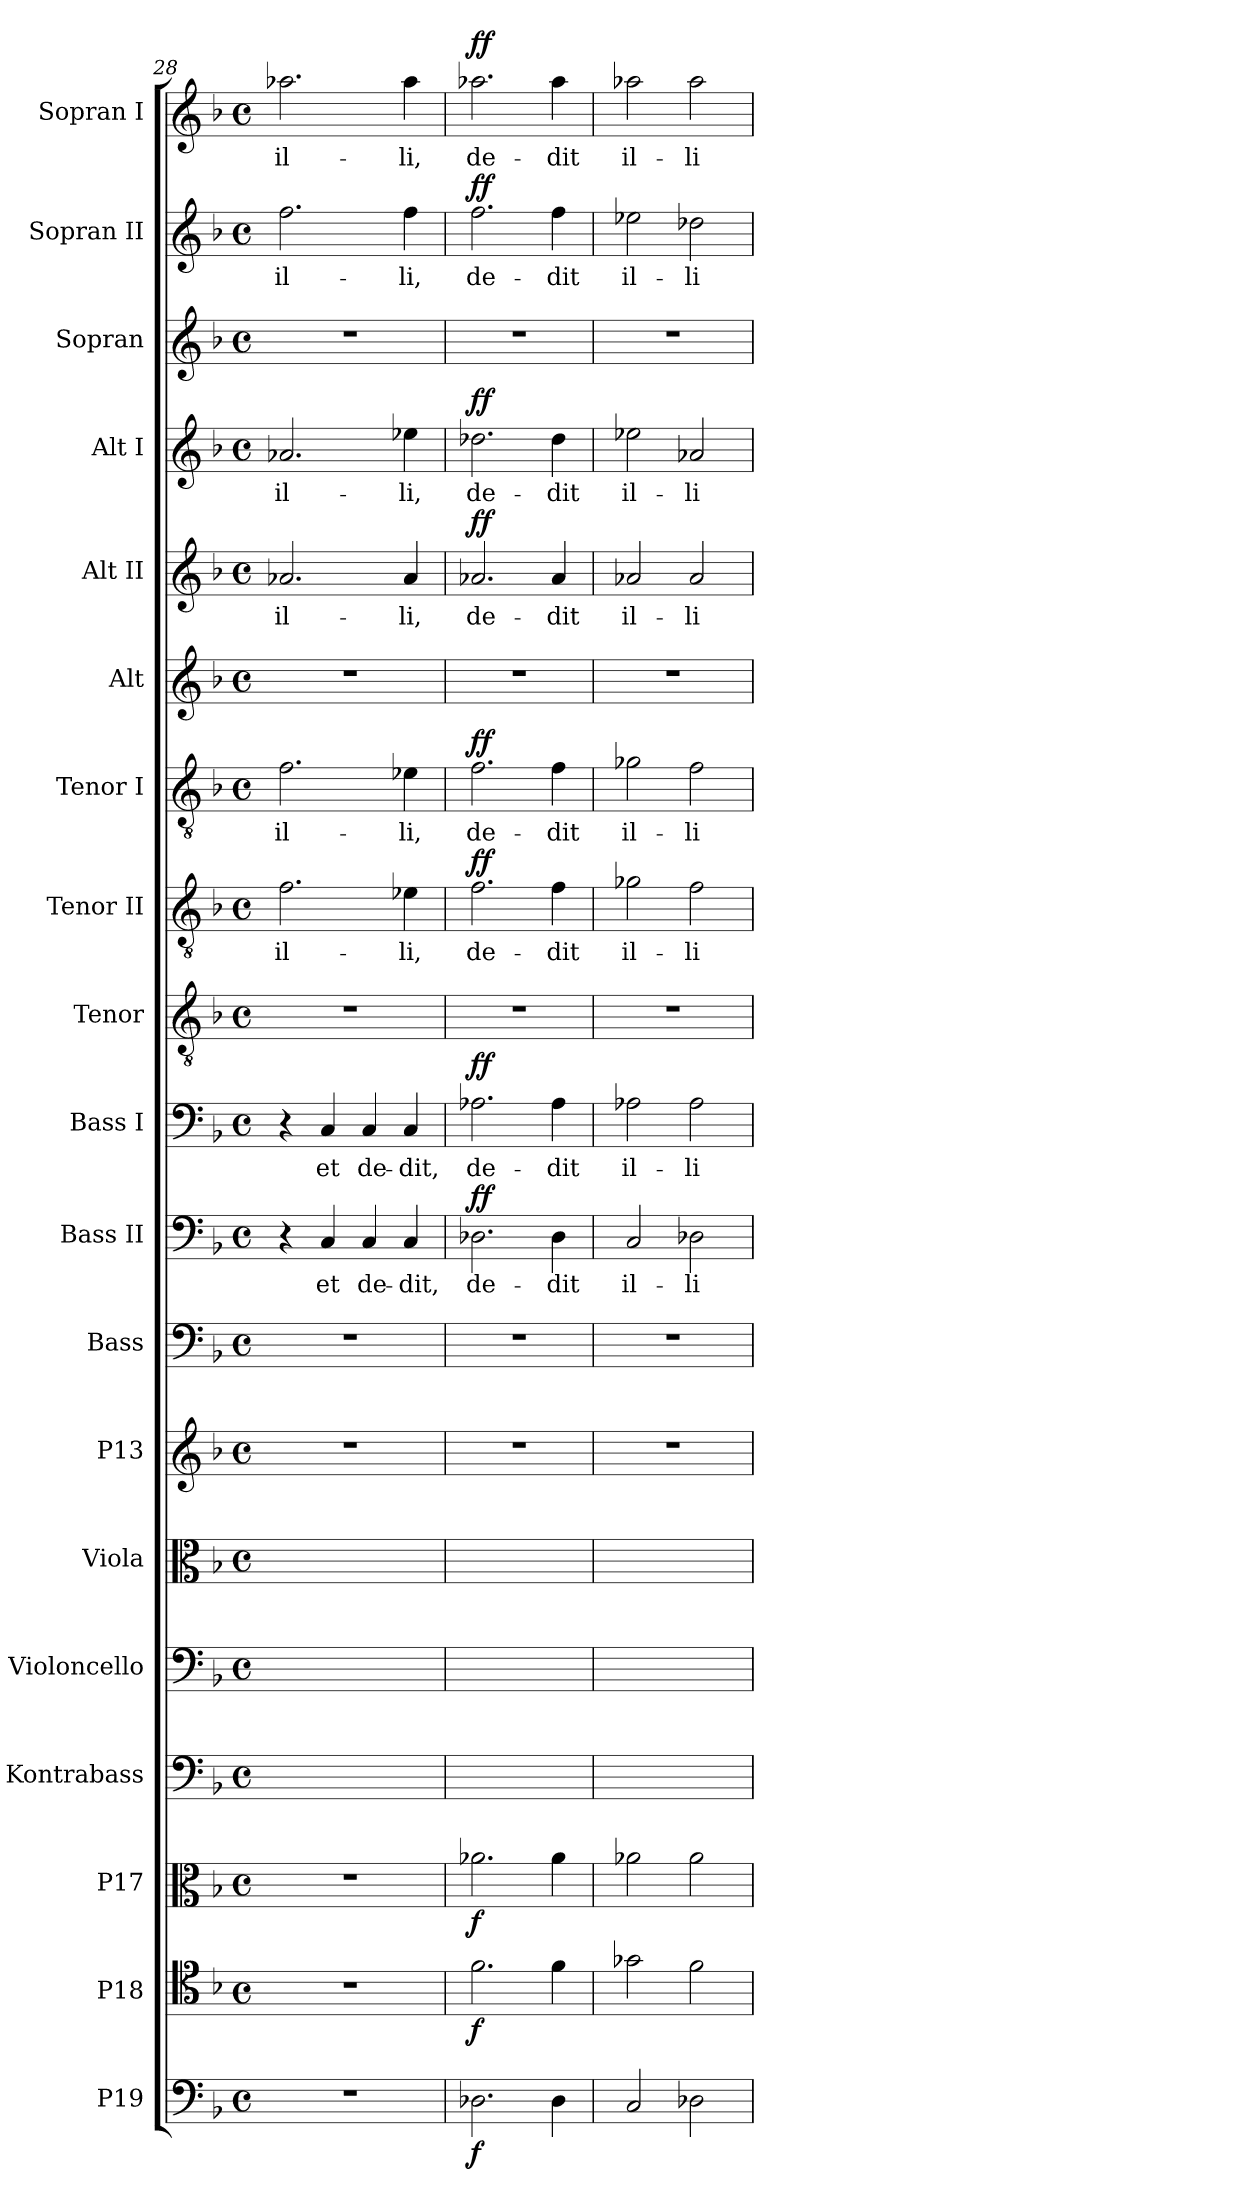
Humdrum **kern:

**kern	**dynam	**kern	**dynam	**kern	**dynam	**kern	**kern	**kern	**kern	**kern	**kern	**text	**dynam	**kern	**text	**dynam	**kern	**kern	**text	**dynam	**kern	**text	**dynam	**kern	**kern	**text	**dynam	**kern	**text	**dynam	**kern	**kern	**text	**dynam	**kern	**text	**dynam
*part19	*part19	*part18	*part18	*part17	*part17	*part16	*part15	*part14	*part13	*part12	*part11	*part11	*part11	*part10	*part10	*part10	*part9	*part8	*part8	*part8	*part7	*part7	*part7	*part6	*part5	*part5	*part5	*part4	*part4	*part4	*part3	*part2	*part2	*part2	*part1	*part1	*part1
*staff19	*staff19	*staff18	*staff18	*staff17	*staff17	*staff16	*staff15	*staff14	*staff13	*staff12	*staff11	*staff11	*staff11	*staff10	*staff10	*staff10	*staff9	*staff8	*staff8	*staff8	*staff7	*staff7	*staff7	*staff6	*staff5	*staff5	*staff5	*staff4	*staff4	*staff4	*staff3	*staff2	*staff2	*staff2	*staff1	*staff1	*staff1
*I"P19	*	*I"P18	*	*I"P17	*	*I"Kontrabass	*I"Violoncello	*I"Viola	*I"P13	*I"Bass	*I"Bass II	*	*	*I"Bass I	*	*	*I"Tenor	*I"Tenor II	*	*	*I"Tenor I	*	*	*I"Alt	*I"Alt II	*	*	*I"Alt I	*	*	*I"Sopran	*I"Sopran II	*	*	*I"Sopran I	*	*
*	*	*	*	*	*	*I'Kb.	*I'Vc.	*I'Vla.	*	*I'B.	*I'B.	*	*	*I'B.	*	*	*I'T.	*I'T.	*	*	*I'T.	*	*	*I'A.	*I'A.	*	*	*I'A.	*	*	*I'S.	*I'S.	*	*	*I'S.	*	*
!!LO:PB:g=z
*clefF4	*	*clefC4	*	*clefC3	*	*clefF4	*clefF4	*clefC3	*clefG2	*clefF4	*clefF4	*	*	*clefF4	*	*	*clefGv2	*clefGv2	*	*	*clefGv2	*	*	*clefG2	*clefG2	*	*	*clefG2	*	*	*clefG2	*clefG2	*	*	*clefG2	*	*
*	*	*	*	*	*	*ITrd7c12	*	*	*	*	*	*	*	*	*	*	*ITrd7c12	*ITrd7c12	*	*	*ITrd7c12	*	*	*	*	*	*	*	*	*	*	*	*	*	*	*	*
*k[b-]	*	*k[b-]	*	*k[b-]	*	*k[b-]	*k[b-]	*k[b-]	*k[b-]	*k[b-]	*k[b-]	*	*	*k[b-]	*	*	*k[b-]	*k[b-]	*	*	*k[b-]	*	*	*k[b-]	*k[b-]	*	*	*k[b-]	*	*	*k[b-]	*k[b-]	*	*	*k[b-]	*	*
*F:	*	*F:	*	*F:	*	*F:	*F:	*F:	*F:	*F:	*F:	*	*	*F:	*	*	*F:	*F:	*	*	*F:	*	*	*F:	*F:	*	*	*F:	*	*	*F:	*F:	*	*	*F:	*	*
*M4/4	*	*M4/4	*	*M4/4	*	*M4/4	*M4/4	*M4/4	*M4/4	*M4/4	*M4/4	*	*	*M4/4	*	*	*M4/4	*M4/4	*	*	*M4/4	*	*	*M4/4	*M4/4	*	*	*M4/4	*	*	*M4/4	*M4/4	*	*	*M4/4	*	*
*met(c)	*	*met(c)	*	*met(c)	*	*met(c)	*met(c)	*met(c)	*met(c)	*met(c)	*met(c)	*	*	*met(c)	*	*	*met(c)	*met(c)	*	*	*met(c)	*	*	*met(c)	*met(c)	*	*	*met(c)	*	*	*met(c)	*met(c)	*	*	*met(c)	*	*
=28	=28	=28	=28	=28	=28	=28	=28	=28	=28	=28	=28	=28	=28	=28	=28	=28	=28	=28	=28	=28	=28	=28	=28	=28	=28	=28	=28	=28	=28	=28	=28	=28	=28	=28	=28	=28	=28
*	*	*	*	*	*	*	*	*^	*	*	*	*	*	*	*	*	*	*	*	*	*	*	*	*	*	*	*	*	*	*	*	*	*	*	*	*	*
!	!	!	!	!	!	!	!	!	!	!	!	!	!	!	!	!	!	!	!	!LO:LY:b:color=#000000	!	!	!	!	!	!	!	!	!	!	!	!	!	!	!	!	!	!
!	!	!	!	!	!	!	!	!	!	!	!	!	!	!	!	!	!	!	!	!	!	!	!LO:LY:b:color=#000000	!	!	!	!	!	!	!	!	!	!	!	!	!	!	!
!	!	!	!	!	!	!	!	!	!	!	!	!	!	!	!	!	!	!	!	!	!	!	!	!	!	!	!LO:LY:b:color=#000000	!	!	!	!	!	!	!	!	!	!	!
!	!	!	!	!	!	!	!	!	!	!	!	!	!	!	!	!	!	!	!	!	!	!	!	!	!	!	!	!	!	!LO:LY:b:color=#000000	!	!	!	!	!	!	!	!
!	!	!	!	!	!	!	!	!	!	!	!	!	!	!	!	!	!	!	!	!	!	!	!	!	!	!	!	!	!	!	!	!	!	!LO:LY:b:color=#000000	!	!	!	!
!	!	!	!	!	!	!	!	!	!	!	!	!	!	!	!	!	!	!	!	!	!	!	!	!	!	!	!	!	!	!	!	!	!	!	!	!	!LO:LY:b:color=#000000	!
1r	.	1r	.	1r	.	4ryy	4ryy	2.a-Xi/yy	2.fi\yy	1r	1r	4r	.	.	4r	.	.	1r	2.Fi\	il-	.	2.Fi\	il-	.	1r	2.a-Xi/	il-	.	2.a-Xi/	il-	.	1r	2.ffi\	il-	.	2.aa-Xi\	il-	.
!	!	!	!	!	!	!	!	!	!	!	!	!	!LO:LY:b:color=#000000	!	!	!	!	!	!	!	!	!	!	!	!	!	!	!	!	!	!	!	!	!	!	!	!	!
!	!	!	!	!	!	!	!	!	!	!	!	!	!	!	!	!LO:LY:b:color=#000000	!	!	!	!	!	!	!	!	!	!	!	!	!	!	!	!	!	!	!	!	!	!
.	.	.	.	.	.	4CCi/yy	4Ci/yy	.	.	.	.	4Ci/	et	.	4Ci/	et	.	.	.	.	.	.	.	.	.	.	.	.	.	.	.	.	.	.	.	.	.	.
!	!	!	!	!	!	!	!	!	!	!	!	!	!LO:LY:b:color=#000000	!	!	!	!	!	!	!	!	!	!	!	!	!	!	!	!	!	!	!	!	!	!	!	!	!
!	!	!	!	!	!	!	!	!	!	!	!	!	!	!	!	!LO:LY:b:color=#000000	!	!	!	!	!	!	!	!	!	!	!	!	!	!	!	!	!	!	!	!	!	!
.	.	.	.	.	.	4CCi/yy	4Ci/yy	.	.	.	.	4Ci/	de-	.	4Ci/	de-	.	.	.	.	.	.	.	.	.	.	.	.	.	.	.	.	.	.	.	.	.	.
!	!	!	!	!	!	!	!	!	!	!	!	!	!LO:LY:b:color=#000000	!	!	!	!	!	!	!	!	!	!	!	!	!	!	!	!	!	!	!	!	!	!	!	!	!
!	!	!	!	!	!	!	!	!	!	!	!	!	!	!	!	!LO:LY:b:color=#000000	!	!	!	!	!	!	!	!	!	!	!	!	!	!	!	!	!	!	!	!	!	!
!	!	!	!	!	!	!	!	!	!	!	!	!	!	!	!	!	!	!	!	!LO:LY:b:color=#000000	!	!	!	!	!	!	!	!	!	!	!	!	!	!	!	!	!	!
!	!	!	!	!	!	!	!	!	!	!	!	!	!	!	!	!	!	!	!	!	!	!	!LO:LY:b:color=#000000	!	!	!	!	!	!	!	!	!	!	!	!	!	!	!
!	!	!	!	!	!	!	!	!	!	!	!	!	!	!	!	!	!	!	!	!	!	!	!	!	!	!	!LO:LY:b:color=#000000	!	!	!	!	!	!	!	!	!	!	!
!	!	!	!	!	!	!	!	!	!	!	!	!	!	!	!	!	!	!	!	!	!	!	!	!	!	!	!	!	!	!LO:LY:b:color=#000000	!	!	!	!	!	!	!	!
!	!	!	!	!	!	!	!	!	!	!	!	!	!	!	!	!	!	!	!	!	!	!	!	!	!	!	!	!	!	!	!	!	!	!LO:LY:b:color=#000000	!	!	!	!
!	!	!	!	!	!	!	!	!	!	!	!	!	!	!	!	!	!	!	!	!	!	!	!	!	!	!	!	!	!	!	!	!	!	!	!	!	!LO:LY:b:color=#000000	!
.	.	.	.	.	.	4CCi/yy	4Ci/yy	4a-i/yy	4e-Xi\yy	.	.	4Ci/	-dit,	.	4Ci/	-dit,	.	.	4E-Xi\	-li,	.	4E-Xi\	-li,	.	.	4a-i/	-li,	.	4ee-Xi\	-li,	.	.	4ffi\	-li,	.	4aa-i\	-li,	.
=29	=29	=29	=29	=29	=29	=29	=29	=29	=29	=29	=29	=29	=29	=29	=29	=29	=29	=29	=29	=29	=29	=29	=29	=29	=29	=29	=29	=29	=29	=29	=29	=29	=29	=29	=29	=29	=29	=29
*	*	*	*	*	*	*	*^	*	*	*	*	*	*	*	*	*	*	*	*	*	*	*	*	*	*	*	*	*	*	*	*	*	*	*	*	*	*	*
!	!	!	!	!	!	!	!	!	!	!	!	!	!	!LO:LY:b:color=#000000	!	!	!	!	!	!	!	!	!	!	!	!	!	!	!	!	!	!	!	!	!	!	!	!	!
!	!	!	!	!	!	!	!	!	!	!	!	!	!	!	!	!	!LO:LY:b:color=#000000	!	!	!	!	!	!	!	!	!	!	!	!	!	!	!	!	!	!	!	!	!	!
!	!	!	!	!	!	!	!	!	!	!	!	!	!	!	!	!	!	!	!	!	!LO:LY:b:color=#000000	!	!	!	!	!	!	!	!	!	!	!	!	!	!	!	!	!	!
!	!	!	!	!	!	!	!	!	!	!	!	!	!	!	!	!	!	!	!	!	!	!	!	!LO:LY:b:color=#000000	!	!	!	!	!	!	!	!	!	!	!	!	!	!	!
!	!	!	!	!	!	!	!	!	!	!	!	!	!	!	!	!	!	!	!	!	!	!	!	!	!	!	!	!LO:LY:b:color=#000000	!	!	!	!	!	!	!	!	!	!	!
!	!	!	!	!	!	!	!	!	!	!	!	!	!	!	!	!	!	!	!	!	!	!	!	!	!	!	!	!	!	!	!LO:LY:b:color=#000000	!	!	!	!	!	!	!	!
!	!	!	!	!	!	!	!	!	!	!	!	!	!	!	!	!	!	!	!	!	!	!	!	!	!	!	!	!	!	!	!	!	!	!	!LO:LY:b:color=#000000	!	!	!	!
!	!	!	!	!	!	!	!	!	!	!	!	!	!	!	!	!	!	!	!	!	!	!	!	!	!	!	!	!	!	!	!	!	!	!	!	!	!	!LO:LY:b:color=#000000	!
2.D-Xi\	f	2.fi\	f	2.a-Xi\	f	2.DD-X^i\yy	2.A-X^i/yy	2.D-X^i\yy	2.a-X^i/yy	2.f^i\yy	1r	1r	2.D-Xi\	de-	ff	2.A-Xi\	de-	ff	1r	2.Fi\	de-	ff	2.Fi\	de-	ff	1r	2.a-Xi/	de-	ff	2.dd-Xi\	de-	ff	1r	2.ffi\	de-	ff	2.aa-Xi\	de-	ff
!	!	!	!	!	!	!	!	!	!	!	!	!	!	!LO:LY:b:color=#000000	!	!	!	!	!	!	!	!	!	!	!	!	!	!	!	!	!	!	!	!	!	!	!	!	!
!	!	!	!	!	!	!	!	!	!	!	!	!	!	!	!	!	!LO:LY:b:color=#000000	!	!	!	!	!	!	!	!	!	!	!	!	!	!	!	!	!	!	!	!	!	!
!	!	!	!	!	!	!	!	!	!	!	!	!	!	!	!	!	!	!	!	!	!LO:LY:b:color=#000000	!	!	!	!	!	!	!	!	!	!	!	!	!	!	!	!	!	!
!	!	!	!	!	!	!	!	!	!	!	!	!	!	!	!	!	!	!	!	!	!	!	!	!LO:LY:b:color=#000000	!	!	!	!	!	!	!	!	!	!	!	!	!	!	!
!	!	!	!	!	!	!	!	!	!	!	!	!	!	!	!	!	!	!	!	!	!	!	!	!	!	!	!	!LO:LY:b:color=#000000	!	!	!	!	!	!	!	!	!	!	!
!	!	!	!	!	!	!	!	!	!	!	!	!	!	!	!	!	!	!	!	!	!	!	!	!	!	!	!	!	!	!	!LO:LY:b:color=#000000	!	!	!	!	!	!	!	!
!	!	!	!	!	!	!	!	!	!	!	!	!	!	!	!	!	!	!	!	!	!	!	!	!	!	!	!	!	!	!	!	!	!	!	!LO:LY:b:color=#000000	!	!	!	!
!	!	!	!	!	!	!	!	!	!	!	!	!	!	!	!	!	!	!	!	!	!	!	!	!	!	!	!	!	!	!	!	!	!	!	!	!	!	!LO:LY:b:color=#000000	!
4D-i\	.	4fi\	.	4a-i\	.	4DD-^i\yy	4A-^i/yy	4D-^i\yy	4a-^i/yy	4f^i\yy	.	.	4D-i\	-dit	.	4A-i\	-dit	.	.	4Fi\	-dit	.	4Fi\	-dit	.	.	4a-i/	-dit	.	4dd-i\	-dit	.	.	4ffi\	-dit	.	4aa-i\	-dit	.
=30	=30	=30	=30	=30	=30	=30	=30	=30	=30	=30	=30	=30	=30	=30	=30	=30	=30	=30	=30	=30	=30	=30	=30	=30	=30	=30	=30	=30	=30	=30	=30	=30	=30	=30	=30	=30	=30	=30	=30
!	!	!	!	!	!	!	!	!	!	!	!	!	!	!LO:LY:b:color=#000000	!	!	!	!	!	!	!	!	!	!	!	!	!	!	!	!	!	!	!	!	!	!	!	!	!
!	!	!	!	!	!	!	!	!	!	!	!	!	!	!	!	!	!LO:LY:b:color=#000000	!	!	!	!	!	!	!	!	!	!	!	!	!	!	!	!	!	!	!	!	!	!
!	!	!	!	!	!	!	!	!	!	!	!	!	!	!	!	!	!	!	!	!	!LO:LY:b:color=#000000	!	!	!	!	!	!	!	!	!	!	!	!	!	!	!	!	!	!
!	!	!	!	!	!	!	!	!	!	!	!	!	!	!	!	!	!	!	!	!	!	!	!	!LO:LY:b:color=#000000	!	!	!	!	!	!	!	!	!	!	!	!	!	!	!
!	!	!	!	!	!	!	!	!	!	!	!	!	!	!	!	!	!	!	!	!	!	!	!	!	!	!	!	!LO:LY:b:color=#000000	!	!	!	!	!	!	!	!	!	!	!
!	!	!	!	!	!	!	!	!	!	!	!	!	!	!	!	!	!	!	!	!	!	!	!	!	!	!	!	!	!	!	!LO:LY:b:color=#000000	!	!	!	!	!	!	!	!
!	!	!	!	!	!	!	!	!	!	!	!	!	!	!	!	!	!	!	!	!	!	!	!	!	!	!	!	!	!	!	!	!	!	!	!LO:LY:b:color=#000000	!	!	!	!
!	!	!	!	!	!	!	!	!	!	!	!	!	!	!	!	!	!	!	!	!	!	!	!	!	!	!	!	!	!	!	!	!	!	!	!	!	!	!LO:LY:b:color=#000000	!
2Ci/	.	2g-Xi\	.	2a-Xi\	.	2CC^i/yy	2A-X^i/yy	2C^i\yy	2a-X^i/yy	2g-X^i\yy	1r	1r	2Ci/	il-	.	2A-Xi\	il-	.	1r	2G-Xi\	il-	.	2G-Xi\	il-	.	1r	2a-Xi/	il-	.	2ee-Xi\	il-	.	1r	2ee-Xi\	il-	.	2aa-Xi\	il-	.
!	!	!	!	!	!	!	!	!	!	!	!	!	!	!LO:LY:b:color=#000000	!	!	!	!	!	!	!	!	!	!	!	!	!	!	!	!	!	!	!	!	!	!	!	!	!
!	!	!	!	!	!	!	!	!	!	!	!	!	!	!	!	!	!LO:LY:b:color=#000000	!	!	!	!	!	!	!	!	!	!	!	!	!	!	!	!	!	!	!	!	!	!
!	!	!	!	!	!	!	!	!	!	!	!	!	!	!	!	!	!	!	!	!	!LO:LY:b:color=#000000	!	!	!	!	!	!	!	!	!	!	!	!	!	!	!	!	!	!
!	!	!	!	!	!	!	!	!	!	!	!	!	!	!	!	!	!	!	!	!	!	!	!	!LO:LY:b:color=#000000	!	!	!	!	!	!	!	!	!	!	!	!	!	!	!
!	!	!	!	!	!	!	!	!	!	!	!	!	!	!	!	!	!	!	!	!	!	!	!	!	!	!	!	!LO:LY:b:color=#000000	!	!	!	!	!	!	!	!	!	!	!
!	!	!	!	!	!	!	!	!	!	!	!	!	!	!	!	!	!	!	!	!	!	!	!	!	!	!	!	!	!	!	!LO:LY:b:color=#000000	!	!	!	!	!	!	!	!
!	!	!	!	!	!	!	!	!	!	!	!	!	!	!	!	!	!	!	!	!	!	!	!	!	!	!	!	!	!	!	!	!	!	!	!LO:LY:b:color=#000000	!	!	!	!
!	!	!	!	!	!	!	!	!	!	!	!	!	!	!	!	!	!	!	!	!	!	!	!	!	!	!	!	!	!	!	!	!	!	!	!	!	!	!LO:LY:b:color=#000000	!
2D-Xi\	.	2fi\	.	2a-i\	.	2DD-X^i\yy	2A-^i/yy	2D-X^i\yy	2a-^i/yy	2f^i\yy	.	.	2D-Xi\	-li	.	2A-i\	-li	.	.	2Fi\	-li	.	2Fi\	-li	.	.	2a-i/	-li	.	2a-Xi/	-li	.	.	2dd-Xi\	-li	.	2aa-i\	-li	.
*	*	*	*	*	*	*	*v	*v	*	*	*	*	*	*	*	*	*	*	*	*	*	*	*	*	*	*	*	*	*	*	*	*	*	*	*	*	*	*	*
*	*	*	*	*	*	*	*	*v	*v	*	*	*	*	*	*	*	*	*	*	*	*	*	*	*	*	*	*	*	*	*	*	*	*	*	*	*	*	*
=	=	=	=	=	=	=	=	=	=	=	=	=	=	=	=	=	=	=	=	=	=	=	=	=	=	=	=	=	=	=	=	=	=	=	=	=	=
*-	*-	*-	*-	*-	*-	*-	*-	*-	*-	*-	*-	*-	*-	*-	*-	*-	*-	*-	*-	*-	*-	*-	*-	*-	*-	*-	*-	*-	*-	*-	*-	*-	*-	*-	*-	*-	*-
